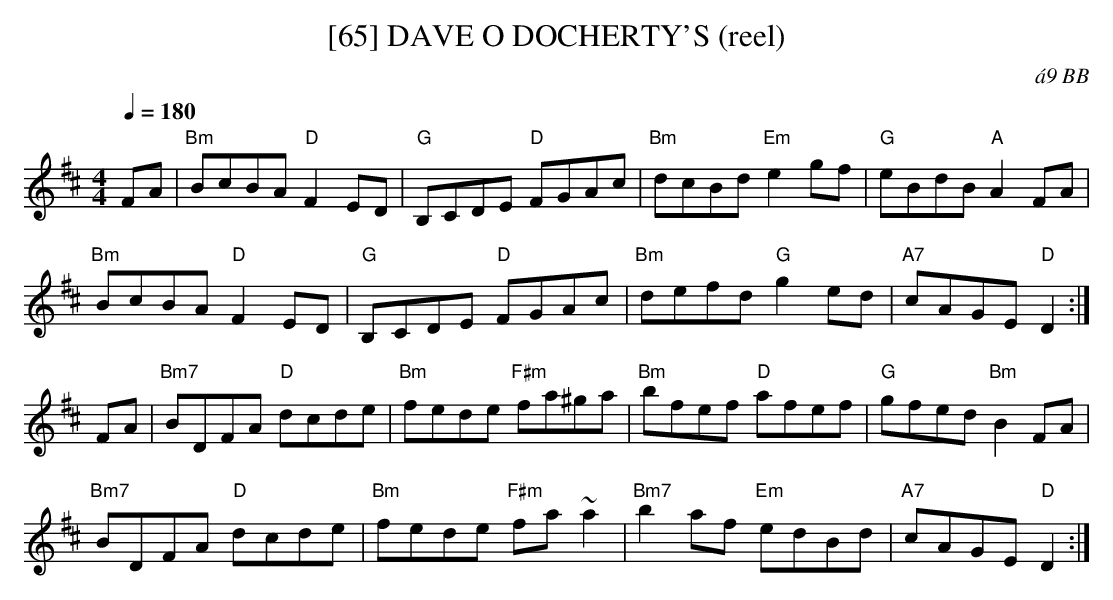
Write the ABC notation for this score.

X:1
T:[65] DAVE O DOCHERTY'S (reel)
C:\'a9 BB
Q:1/4=180
M:4/4
L:1/8
K:D
FA|"Bm"BcBA "D"F2 ED|"G"B,CDE "D"FGAc|"Bm"dcBd "Em"e2 gf|"G"eBdB "A"A2 FA|
"Bm"BcBA "D"F2 ED|"G"B,CDE "D"FGAc|"Bm"defd "G"g2 ed|"A7"cAGE "D"D2 :|
FA|"Bm7"BDFA "D"dcde|"Bm"fede "F#m"fa^ga|"Bm"bfef "D"afef|"G"gfed "Bm"B2 FA|
"Bm7"BDFA "D"dcde|"Bm"fede "F#m"fa~a2|"Bm7"b2 af "Em"edBd|"A7"cAGE "D"D2 :|
